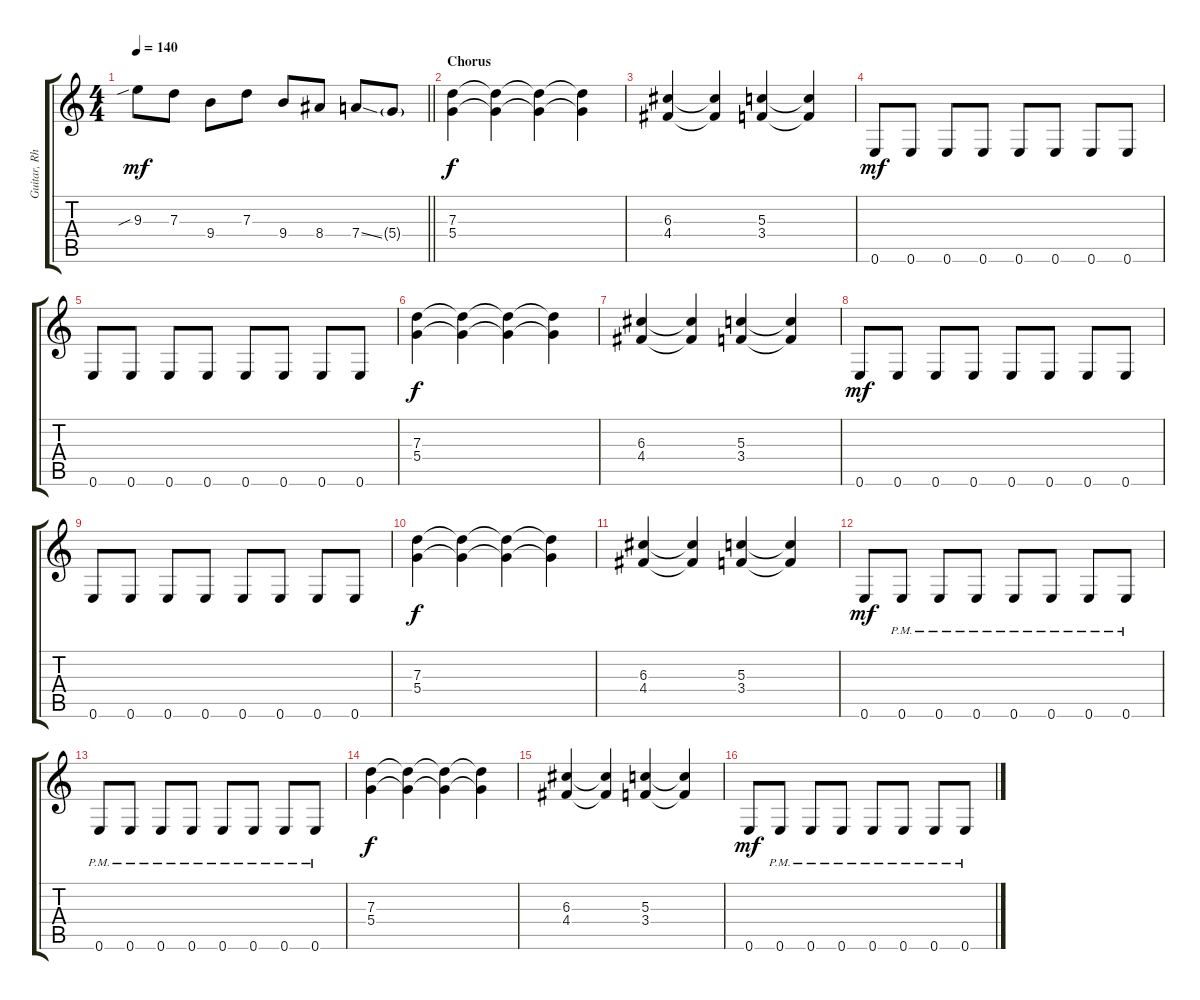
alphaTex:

\track ("Guitar, Rhythm" "Guitar, Rh") {instrument overdrivenguitar}
\staff {score tabs}
\tuning (E4 B3 G3 D3 A2 E2) {hide}
\ts (4 4)
\tempo 140
\clef g2
\barLineRight lightlight
\ks c
9.3{sib}.8{dy mf} 7.3.8 9.4.8 7.3.8 9.4.8 8.4.8 7.4{ss}.8 5.4{g}.8 |
\section ("" "Chorus")
(7.3 5.4).4{dy f} (7.3{t} 5.4{t}).4 (7.3{t} 5.4{t}).4 (7.3{t} 5.4{t}).4 |
(6.3 4.4).4 (6.3{t} 4.4{t}).4 (5.3 3.4).4 (5.3{t} 3.4{t}).4 |
0.6.8{dy mf} 0.6.8 0.6.8 0.6.8 0.6.8 0.6.8 0.6.8 0.6.8 |
0.6.8 0.6.8 0.6.8 0.6.8 0.6.8 0.6.8 0.6.8 0.6.8 |
(7.3 5.4).4{dy f} (7.3{t} 5.4{t}).4 (7.3{t} 5.4{t}).4 (7.3{t} 5.4{t}).4 |
(6.3 4.4).4 (6.3{t} 4.4{t}).4 (5.3 3.4).4 (5.3{t} 3.4{t}).4 |
0.6.8{dy mf} 0.6.8 0.6.8 0.6.8 0.6.8 0.6.8 0.6.8 0.6.8 |
0.6.8 0.6.8 0.6.8 0.6.8 0.6.8 0.6.8 0.6.8 0.6.8 |
(7.3 5.4).4{dy f} (7.3{t} 5.4{t}).4 (7.3{t} 5.4{t}).4 (7.3{t} 5.4{t}).4 |
(6.3 4.4).4 (6.3{t} 4.4{t}).4 (5.3 3.4).4 (5.3{t} 3.4{t}).4 |
0.6.8{dy mf} 0.6{pm}.8 0.6{pm}.8 0.6{pm}.8 0.6{pm}.8 0.6{pm}.8 0.6{pm}.8 0.6{pm}.8 |
0.6{pm}.8 0.6{pm}.8 0.6{pm}.8 0.6{pm}.8 0.6{pm}.8 0.6{pm}.8 0.6{pm}.8 0.6{pm}.8 |
(7.3 5.4).4{dy f} (7.3{t} 5.4{t}).4 (7.3{t} 5.4{t}).4 (7.3{t} 5.4{t}).4 |
(6.3 4.4).4 (6.3{t} 4.4{t}).4 (5.3 3.4).4 (5.3{t} 3.4{t}).4 |
0.6.8{dy mf} 0.6{pm}.8 0.6{pm}.8 0.6{pm}.8 0.6{pm}.8 0.6{pm}.8 0.6{pm}.8 0.6{pm}.8
